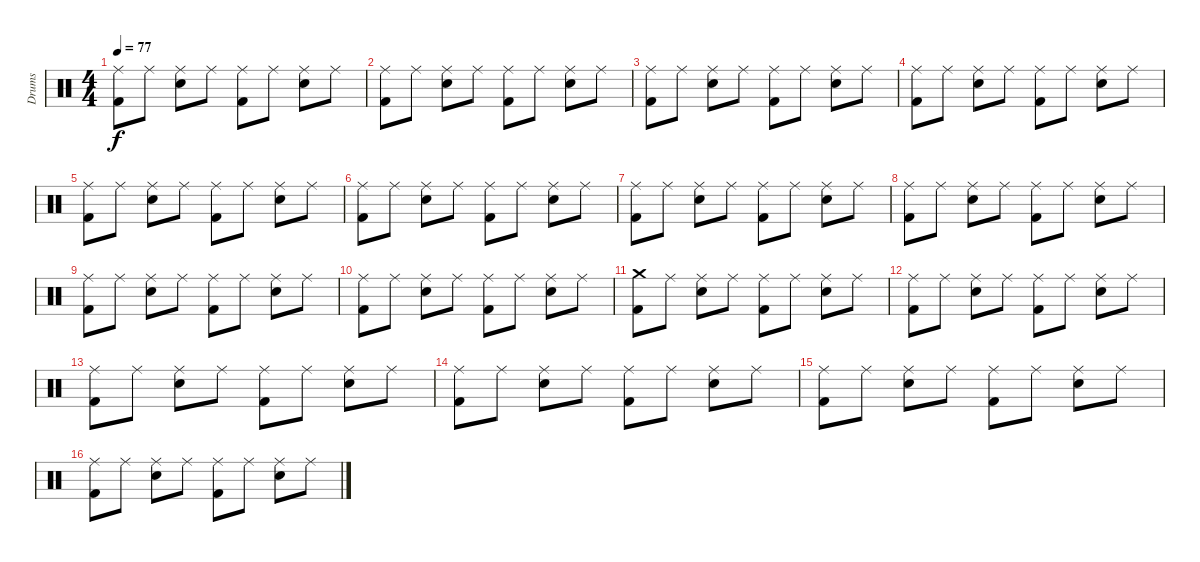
\track ("Drums" "Drums") {instrument percussion}
\staff {score}
\articulation defaults
\ts (4 4)
\tempo 77
\clef neutral
\ks c
("Ride (middle)" "Kick (hit) 2").8{dy f} "Ride (middle)".8 ("Ride (middle)" "Electric Snare (hit)").8 "Ride (middle)".8 ("Ride (middle)" "Kick (hit) 2").8 "Ride (middle)".8 ("Ride (middle)" "Electric Snare (hit)").8 "Ride (middle)".8 |
("Ride (middle)" "Kick (hit) 2").8 "Ride (middle)".8 ("Ride (middle)" "Electric Snare (hit)").8 "Ride (middle)".8 ("Ride (middle)" "Kick (hit) 2").8 "Ride (middle)".8 ("Ride (middle)" "Electric Snare (hit)").8 "Ride (middle)".8 |
("Ride (middle)" "Kick (hit) 2").8 "Ride (middle)".8 ("Ride (middle)" "Electric Snare (hit)").8 "Ride (middle)".8 ("Ride (middle)" "Kick (hit) 2").8 "Ride (middle)".8 ("Ride (middle)" "Electric Snare (hit)").8 "Ride (middle)".8 |
("Ride (middle)" "Kick (hit) 2").8 "Ride (middle)".8 ("Ride (middle)" "Electric Snare (hit)").8 "Ride (middle)".8 ("Ride (middle)" "Kick (hit) 2").8 "Ride (middle)".8 ("Ride (middle)" "Electric Snare (hit)").8 "Ride (middle)".8 |
("Ride (middle)" "Kick (hit) 2").8 "Ride (middle)".8 ("Ride (middle)" "Electric Snare (hit)").8 "Ride (middle)".8 ("Ride (middle)" "Kick (hit) 2").8 "Ride (middle)".8 ("Ride (middle)" "Electric Snare (hit)").8 "Ride (middle)".8 |
("Ride (middle)" "Kick (hit) 2").8 "Ride (middle)".8 ("Ride (middle)" "Electric Snare (hit)").8 "Ride (middle)".8 ("Ride (middle)" "Kick (hit) 2").8 "Ride (middle)".8 ("Ride (middle)" "Electric Snare (hit)").8 "Ride (middle)".8 |
("Ride (middle)" "Kick (hit) 2").8 "Ride (middle)".8 ("Ride (middle)" "Electric Snare (hit)").8 "Ride (middle)".8 ("Ride (middle)" "Kick (hit) 2").8 "Ride (middle)".8 ("Ride (middle)" "Electric Snare (hit)").8 "Ride (middle)".8 |
("Ride (middle)" "Kick (hit) 2").8 "Ride (middle)".8 ("Ride (middle)" "Electric Snare (hit)").8 "Ride (middle)".8 ("Ride (middle)" "Kick (hit) 2").8 "Ride (middle)".8 ("Ride (middle)" "Electric Snare (hit)").8 "Ride (middle)".8 |
("Ride (middle)" "Kick (hit) 2").8 "Ride (middle)".8 ("Ride (middle)" "Electric Snare (hit)").8 "Ride (middle)".8 ("Ride (middle)" "Kick (hit) 2").8 "Ride (middle)".8 ("Ride (middle)" "Electric Snare (hit)").8 "Ride (middle)".8 |
("Ride (middle)" "Kick (hit) 2").8 "Ride (middle)".8 ("Ride (middle)" "Electric Snare (hit)").8 "Ride (middle)".8 ("Ride (middle)" "Kick (hit) 2").8 "Ride (middle)".8 ("Ride (middle)" "Electric Snare (hit)").8 "Ride (middle)".8 |
("Crash medium (hit)" "Kick (hit) 2").8 "Ride (middle)".8 ("Ride (middle)" "Electric Snare (hit)").8 "Ride (middle)".8 ("Ride (middle)" "Kick (hit) 2").8 "Ride (middle)".8 ("Ride (middle)" "Electric Snare (hit)").8 "Ride (middle)".8 |
("Ride (middle)" "Kick (hit) 2").8 "Ride (middle)".8 ("Ride (middle)" "Electric Snare (hit)").8 "Ride (middle)".8 ("Ride (middle)" "Kick (hit) 2").8 "Ride (middle)".8 ("Ride (middle)" "Electric Snare (hit)").8 "Ride (middle)".8 |
("Ride (middle)" "Kick (hit) 2").8 "Ride (middle)".8 ("Ride (middle)" "Electric Snare (hit)").8 "Ride (middle)".8 ("Ride (middle)" "Kick (hit) 2").8 "Ride (middle)".8 ("Ride (middle)" "Electric Snare (hit)").8 "Ride (middle)".8 |
("Ride (middle)" "Kick (hit) 2").8 "Ride (middle)".8 ("Ride (middle)" "Electric Snare (hit)").8 "Ride (middle)".8 ("Ride (middle)" "Kick (hit) 2").8 "Ride (middle)".8 ("Ride (middle)" "Electric Snare (hit)").8 "Ride (middle)".8 |
("Ride (middle)" "Kick (hit) 2").8 "Ride (middle)".8 ("Ride (middle)" "Electric Snare (hit)").8 "Ride (middle)".8 ("Ride (middle)" "Kick (hit) 2").8 "Ride (middle)".8 ("Ride (middle)" "Electric Snare (hit)").8 "Ride (middle)".8 |
("Ride (middle)" "Kick (hit) 2").8 "Ride (middle)".8 ("Ride (middle)" "Electric Snare (hit)").8 "Ride (middle)".8 ("Ride (middle)" "Kick (hit) 2").8 "Ride (middle)".8 ("Ride (middle)" "Electric Snare (hit)").8 "Ride (middle)".8
